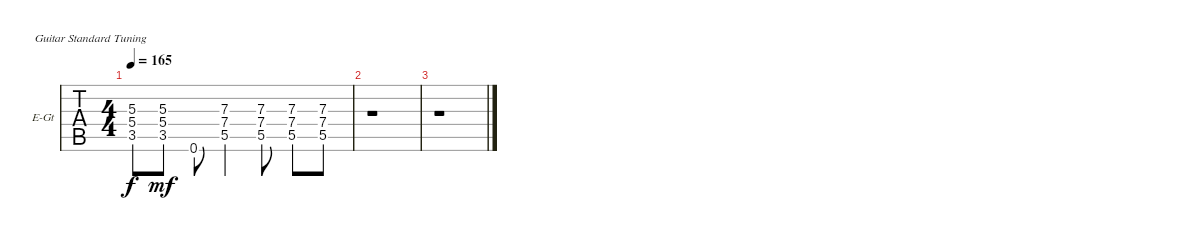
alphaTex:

\bracketExtendMode groupsimilarinstruments
\firstSystemTrackNameOrientation horizontal
\otherSystemsTrackNameOrientation horizontal
\track ("Guitar 3 (Rhythm) Marcel" "E-Gt") {instrument distortionguitar}
\staff {tabs}
\tuning (E4 B3 G3 D3 A2 E2)
\ts (4 4)
\tempo 165
\clef g2
\ks c
(5.3{t} 5.4{t} 3.5{t}).8{dy f} (5.3 5.4 3.5).8{dy mf} 0.6.8 (7.3 7.4 5.5).4 (7.3 7.4 5.5).8 (7.3 7.4 5.5).8 (7.3 7.4 5.5).8 |
r.1 |
r.1
